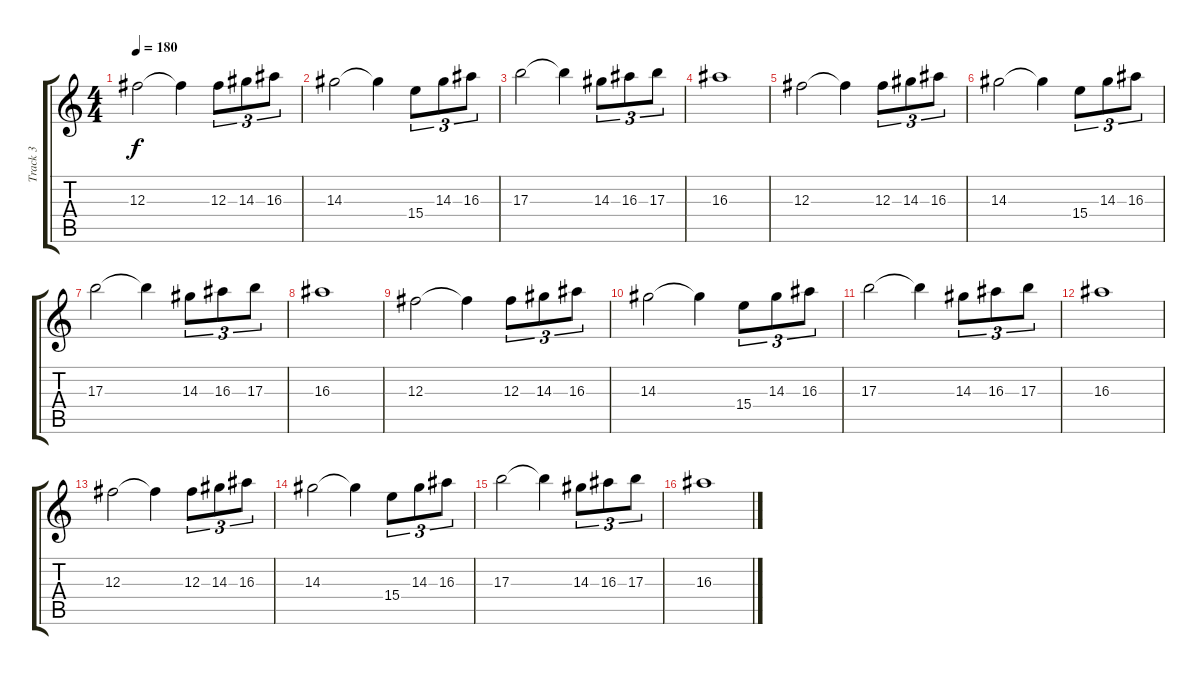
\track ("Track 3" "Track 3") {instrument overdrivenguitar}
\staff {score tabs}
\tuning (Eb4 Bb3 Gb3 Db3 Ab2 Eb2) {hide}
\ts (4 4)
\tempo 180
\clef g2
\ks c
12.3.2{dy f} 12.3{t}.4 12.3.8{tu (3 2)} 14.3.8{tu (3 2)} 16.3.8{tu (3 2)} |
14.3.2 14.3{t}.4 15.4.8{tu (3 2)} 14.3.8{tu (3 2)} 16.3.8{tu (3 2)} |
17.3.2 17.3{t}.4 14.3.8{tu (3 2)} 16.3.8{tu (3 2)} 17.3.8{tu (3 2)} |
16.3.1 |
12.3.2 12.3{t}.4 12.3.8{tu (3 2)} 14.3.8{tu (3 2)} 16.3.8{tu (3 2)} |
14.3.2 14.3{t}.4 15.4.8{tu (3 2)} 14.3.8{tu (3 2)} 16.3.8{tu (3 2)} |
17.3.2 17.3{t}.4 14.3.8{tu (3 2)} 16.3.8{tu (3 2)} 17.3.8{tu (3 2)} |
16.3.1 |
12.3.2 12.3{t}.4 12.3.8{tu (3 2)} 14.3.8{tu (3 2)} 16.3.8{tu (3 2)} |
14.3.2 14.3{t}.4 15.4.8{tu (3 2)} 14.3.8{tu (3 2)} 16.3.8{tu (3 2)} |
17.3.2 17.3{t}.4 14.3.8{tu (3 2)} 16.3.8{tu (3 2)} 17.3.8{tu (3 2)} |
16.3.1 |
12.3.2 12.3{t}.4 12.3.8{tu (3 2)} 14.3.8{tu (3 2)} 16.3.8{tu (3 2)} |
14.3.2 14.3{t}.4 15.4.8{tu (3 2)} 14.3.8{tu (3 2)} 16.3.8{tu (3 2)} |
17.3.2 17.3{t}.4 14.3.8{tu (3 2)} 16.3.8{tu (3 2)} 17.3.8{tu (3 2)} |
16.3.1
